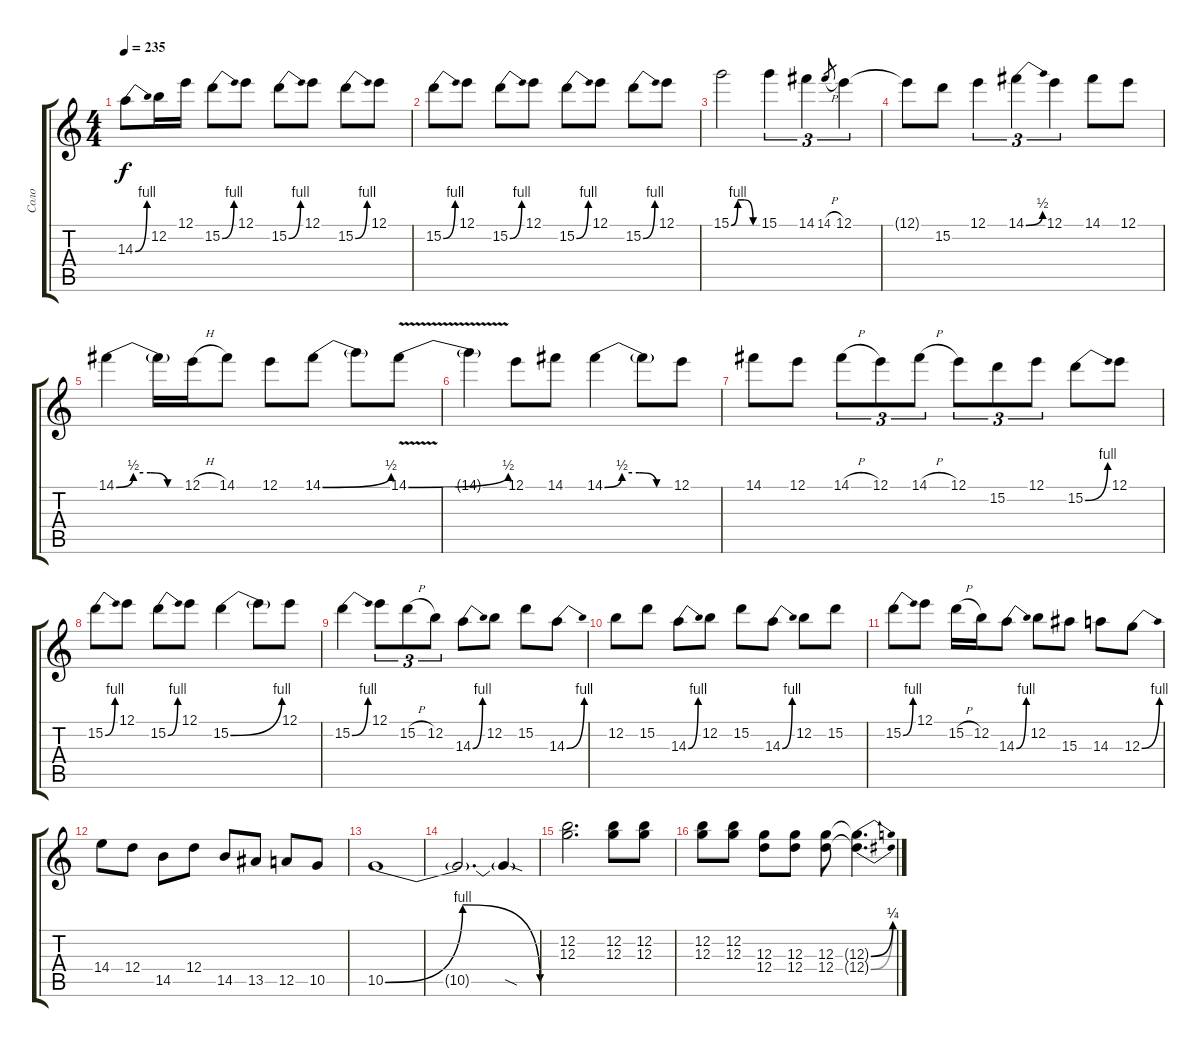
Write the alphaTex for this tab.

\track ("Cоло" "Cоло") {instrument distortionguitar}
\staff {score tabs}
\tuning (E4 B3 G3 D3 A2 E2) {hide}
\ts (4 4)
\tempo 235
\clef g2
\ks c
14.3{be (bend 0 0 60 4)}.8{dy f} 12.2.16 12.1.16 15.2{be (bend 0 0 60 4)}.8 12.1.8 15.2{be (bend 0 0 60 4)}.8 12.1.8 15.2{be (bend 0 0 60 4)}.8 12.1.8 |
15.2{be (bend 0 0 60 4)}.8 12.1.8 15.2{be (bend 0 0 60 4)}.8 12.1.8 15.2{be (bend 0 0 60 4)}.8 12.1.8 15.2{be (bend 0 0 60 4)}.8 12.1.8 |
15.1{be (custom 0 0 15 4 30 4 50 0 60 0)}.2 15.1.4{tu (3 2)} 14.1.4{tu (3 2)} 14.1{h}.8{gr} 12.1.4{tu (3 2)} |
12.1{t}.8 15.2.8 12.1.4{tu (3 2)} 14.1{be (bend 0 0 60 2)}.4{tu (3 2)} 12.1.4{tu (3 2)} 14.1.8 12.1.8 |
14.1{be (custom 0 0 15 2 30 2 45 0 60 0)}.4 14.1{t}.16 12.1{h}.16 14.1.8 12.1.8 14.1{be (bend 0 0 60 2)}.8 14.1{t}.8 14.1{be (bend 0 0 60 2) v}.8 |
14.1{t}.4 12.1.8 14.1.8 14.1{be (custom 0 0 15 2 30 2 45 0 60 0)}.4 14.1{t}.8 12.1.8 |
14.1.8 12.1.8 14.1{h}.8{tu (3 2)} 12.1.8{tu (3 2)} 14.1{h}.8{tu (3 2)} 12.1.8{tu (3 2)} 15.2.8{tu (3 2)} 12.1.8{tu (3 2)} 15.2{be (bend 0 0 60 4)}.8 12.1.8 |
15.2{be (bend 0 0 60 4)}.8 12.1.8 15.2{be (bend 0 0 60 4)}.8 12.1.8 15.2{be (bend 0 0 60 4)}.4 15.2{t}.8 12.1.8 |
15.2{be (bend 0 0 60 4)}.4 12.1.8{tu (3 2)} 15.2{h}.8{tu (3 2)} 12.2.8{tu (3 2)} 14.3{be (bend 0 0 60 4)}.8 12.2.8 15.2.8 14.3{be (bend 0 0 60 4)}.8 |
12.2.8 15.2.8 14.3{be (bend 0 0 60 4)}.8 12.2.8 15.2.8 14.3{be (bend 0 0 60 4)}.8 12.2.8 15.2.8 |
15.2{be (bend 0 0 60 4)}.8 12.1.8 15.2{h}.16 12.2.16 14.3{be (bend 0 0 60 4)}.8 12.2.8 15.3.8 14.3.8 12.3{be (bend 0 0 60 4)}.8 |
14.4.8 12.4.8 14.5.8 12.4.8 14.5.8 13.5.8 12.5.8 10.5.8 |
10.5{be (bendrelease 0 0 15 4 30 4 60 0)}.1 |
10.5{t}.2{d} 10.5{sod t}.4 |
(12.2 12.3).2{d} (12.2 12.3).8 (12.2 12.3).8 |
(12.2 12.3).8 (12.2 12.3).8 (12.3 12.4).8 (12.3 12.4).8 (12.3 12.4).8 (12.3{be (bend 0 0 60 1) t} 12.4{be (bend 0 0 60 2) t}).4{d}
